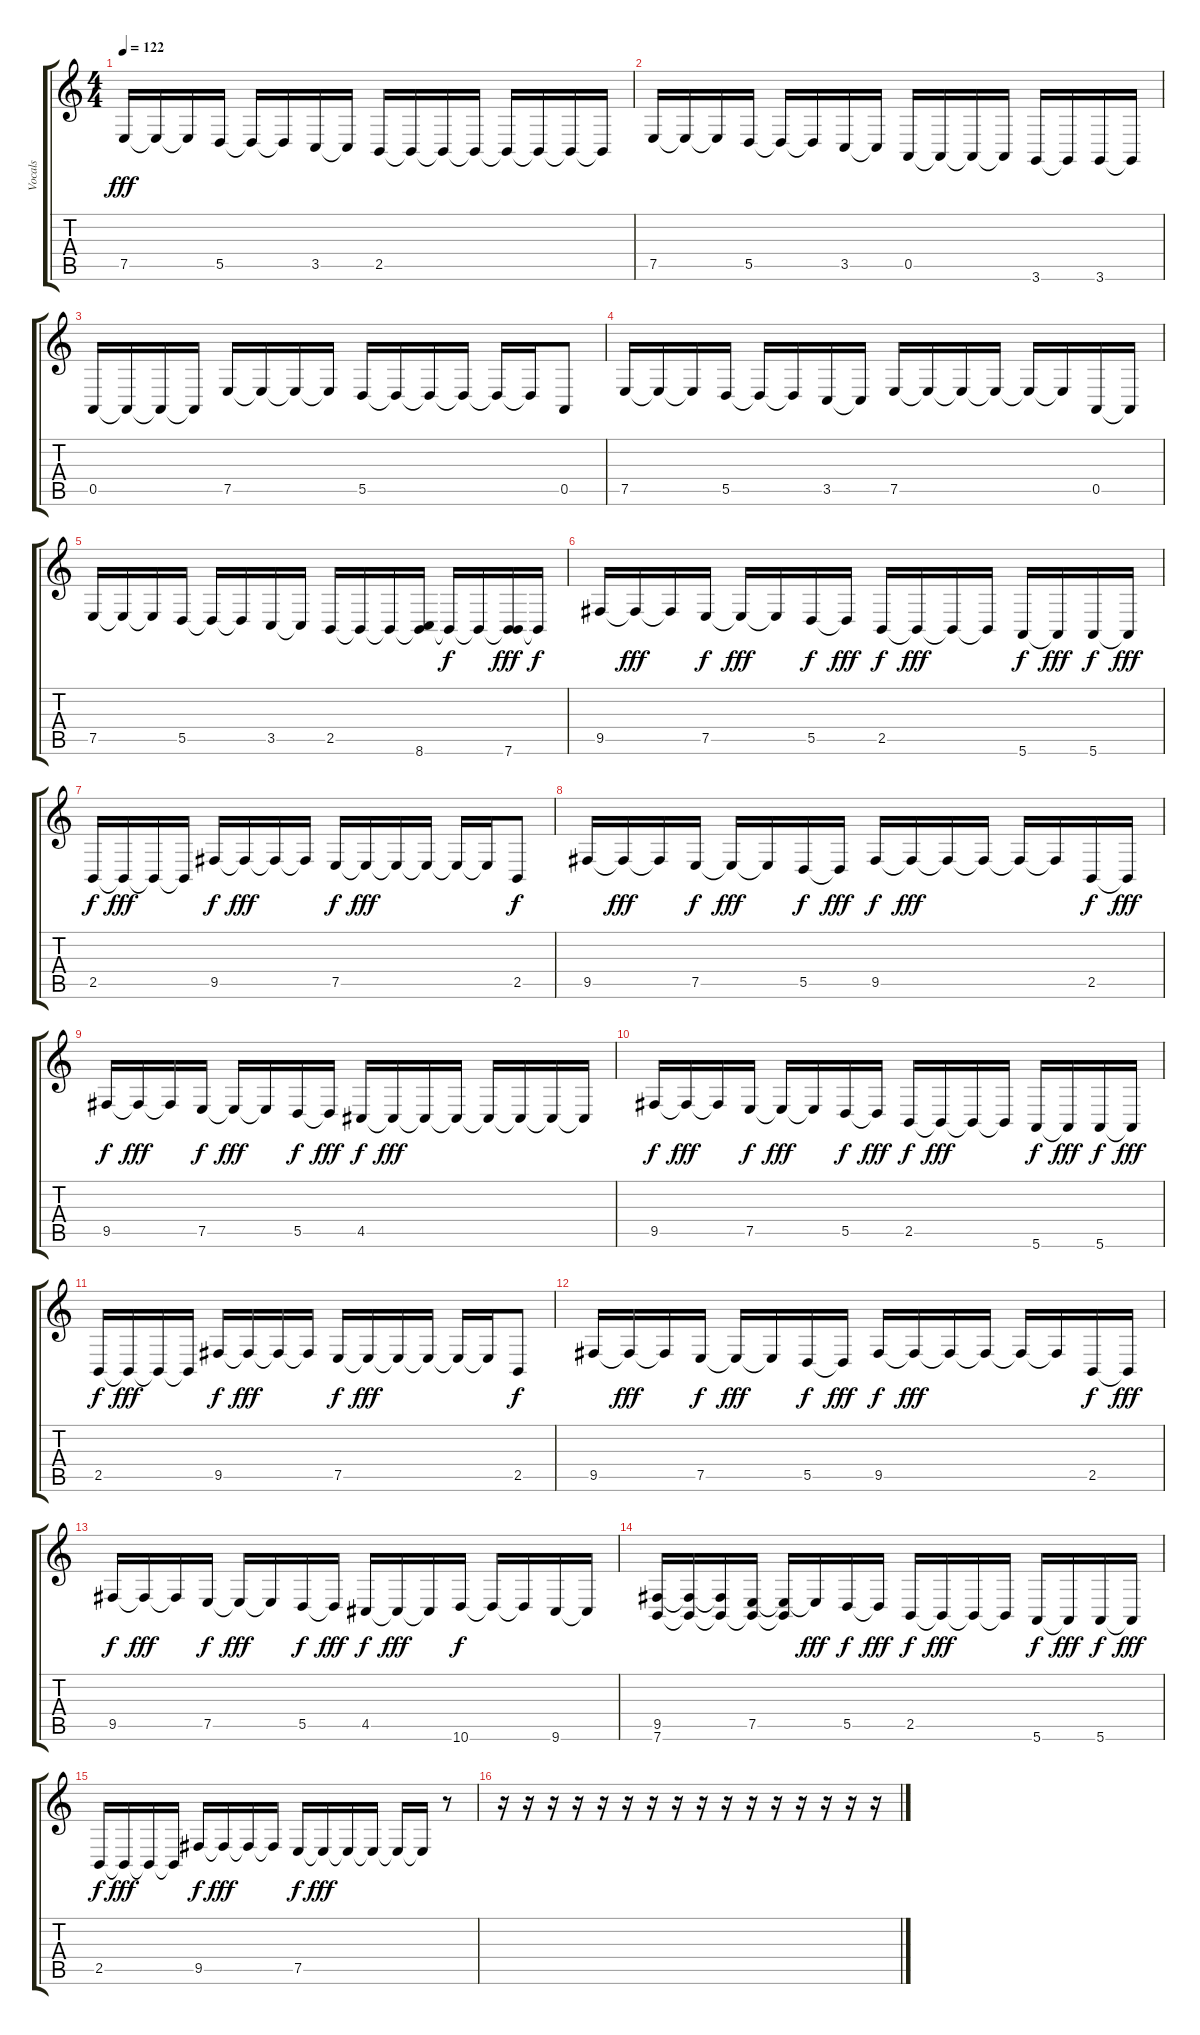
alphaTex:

\track ("Vocals" "Vocals") {instrument lead2sawtooth}
\staff {score tabs}
\tuning (E4 B3 G3 D3 A2 E2) {hide}
\ts (4 4)
\tempo 122
\clef g2
\ks c
7.5.16{dy fff} 7.5{t}.16 7.5{t}.16 5.5.16 5.5{t}.16 5.5{t}.16 3.5.16 3.5{t}.16 2.5.16 2.5{t}.16 2.5{t}.16 2.5{t}.16 2.5{t}.16 2.5{t}.16 2.5{t}.16 2.5{t}.16 |
7.5.16 7.5{t}.16 7.5{t}.16 5.5.16 5.5{t}.16 5.5{t}.16 3.5.16 3.5{t}.16 0.5.16 0.5{t}.16 0.5{t}.16 0.5{t}.16 3.6.16 3.6{t}.16 3.6.16 3.6{t}.16 |
0.5.16 0.5{t}.16 0.5{t}.16 0.5{t}.16 7.5.16 7.5{t}.16 7.5{t}.16 7.5{t}.16 5.5.16 5.5{t}.16 5.5{t}.16 5.5{t}.16 5.5{t}.16 5.5{t}.16 0.5.8 |
7.5.16 7.5{t}.16 7.5{t}.16 5.5.16 5.5{t}.16 5.5{t}.16 3.5.16 3.5{t}.16 7.5.16 7.5{t}.16 7.5{t}.16 7.5{t}.16 7.5{t}.16 7.5{t}.16 0.5.16 0.5{t}.16 |
7.5.16 7.5{t}.16 7.5{t}.16 5.5.16 5.5{t}.16 5.5{t}.16 3.5.16 3.5{t}.16 2.5.16 2.5{t}.16 2.5{t}.16 (2.5{t} 8.6).16 2.5{t}.16{dy f} 2.5{t}.16 (2.5{t} 7.6).16{dy fff} 2.5{t}.16{dy f} |
9.5.16 9.5{t}.16{dy fff} 9.5{t}.16 7.5.16{dy f} 7.5{t}.16{dy fff} 7.5{t}.16 5.5.16{dy f} 5.5{t}.16{dy fff} 2.5.16{dy f} 2.5{t}.16{dy fff} 2.5{t}.16 2.5{t}.16 5.6.16{dy f} 5.6{t}.16{dy fff} 5.6.16{dy f} 5.6{t}.16{dy fff} |
2.5.16{dy f} 2.5{t}.16{dy fff} 2.5{t}.16 2.5{t}.16 9.5.16{dy f} 9.5{t}.16{dy fff} 9.5{t}.16 9.5{t}.16 7.5.16{dy f} 7.5{t}.16{dy fff} 7.5{t}.16 7.5{t}.16 7.5{t}.16 7.5{t}.16 2.5.8{dy f} |
9.5.16 9.5{t}.16{dy fff} 9.5{t}.16 7.5.16{dy f} 7.5{t}.16{dy fff} 7.5{t}.16 5.5.16{dy f} 5.5{t}.16{dy fff} 9.5.16{dy f} 9.5{t}.16{dy fff} 9.5{t}.16 9.5{t}.16 9.5{t}.16 9.5{t}.16 2.5.16{dy f} 2.5{t}.16{dy fff} |
9.5.16{dy f} 9.5{t}.16{dy fff} 9.5{t}.16 7.5.16{dy f} 7.5{t}.16{dy fff} 7.5{t}.16 5.5.16{dy f} 5.5{t}.16{dy fff} 4.5.16{dy f} 4.5{t}.16{dy fff} 4.5{t}.16 4.5{t}.16 4.5{t}.16 4.5{t}.16 4.5{t}.16 4.5{t}.16 |
9.5.16{dy f} 9.5{t}.16{dy fff} 9.5{t}.16 7.5.16{dy f} 7.5{t}.16{dy fff} 7.5{t}.16 5.5.16{dy f} 5.5{t}.16{dy fff} 2.5.16{dy f} 2.5{t}.16{dy fff} 2.5{t}.16 2.5{t}.16 5.6.16{dy f} 5.6{t}.16{dy fff} 5.6.16{dy f} 5.6{t}.16{dy fff} |
2.5.16{dy f} 2.5{t}.16{dy fff} 2.5{t}.16 2.5{t}.16 9.5.16{dy f} 9.5{t}.16{dy fff} 9.5{t}.16 9.5{t}.16 7.5.16{dy f} 7.5{t}.16{dy fff} 7.5{t}.16 7.5{t}.16 7.5{t}.16 7.5{t}.16 2.5.8{dy f} |
9.5.16 9.5{t}.16{dy fff} 9.5{t}.16 7.5.16{dy f} 7.5{t}.16{dy fff} 7.5{t}.16 5.5.16{dy f} 5.5{t}.16{dy fff} 9.5.16{dy f} 9.5{t}.16{dy fff} 9.5{t}.16 9.5{t}.16 9.5{t}.16 9.5{t}.16 2.5.16{dy f} 2.5{t}.16{dy fff} |
9.5.16{dy f} 9.5{t}.16{dy fff} 9.5{t}.16 7.5.16{dy f} 7.5{t}.16{dy fff} 7.5{t}.16 5.5.16{dy f} 5.5{t}.16{dy fff} 4.5.16{dy f} 4.5{t}.16{dy fff} 4.5{t}.16 10.6.16{dy f} 10.6{t}.16 10.6{t}.16 9.6.16 9.6{t}.16 |
(9.5 7.6).16 (9.5{t} 7.6{t}).16 (9.5{t} 7.6{t}).16 (7.5 7.6{t}).16 (7.5{t} 7.6{t}).16 7.5{t}.16{dy fff} 5.5.16{dy f} 5.5{t}.16{dy fff} 2.5.16{dy f} 2.5{t}.16{dy fff} 2.5{t}.16 2.5{t}.16 5.6.16{dy f} 5.6{t}.16{dy fff} 5.6.16{dy f} 5.6{t}.16{dy fff} |
2.5.16{dy f} 2.5{t}.16{dy fff} 2.5{t}.16 2.5{t}.16 9.5.16{dy f} 9.5{t}.16{dy fff} 9.5{t}.16 9.5{t}.16 7.5.16{dy f} 7.5{t}.16{dy fff} 7.5{t}.16 7.5{t}.16 7.5{t}.16 7.5{t}.16 r.8 |
r.16 r.16 r.16 r.16 r.16 r.16 r.16 r.16 r.16 r.16 r.16 r.16 r.16 r.16 r.16 r.16
